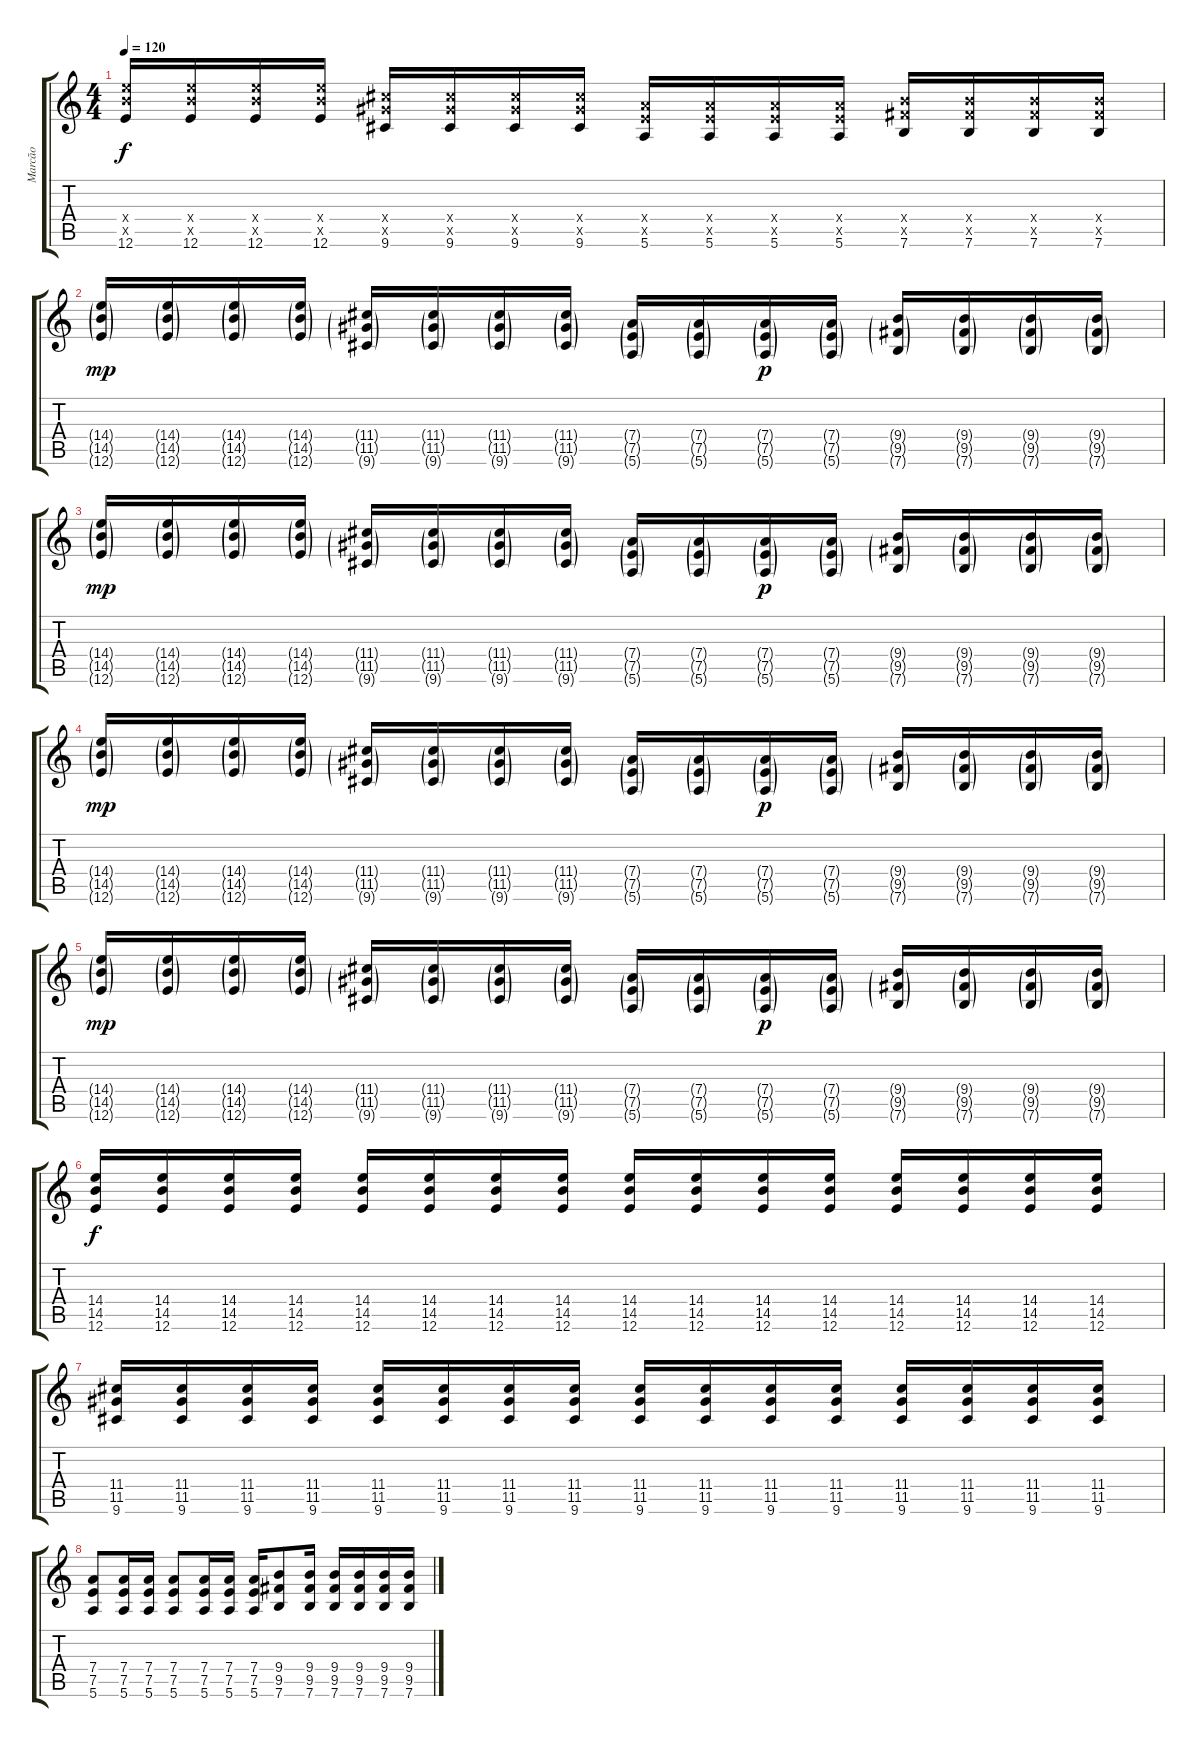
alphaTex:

\track ("Marcão" "Marcão") {instrument distortionguitar}
\staff {score tabs}
\tuning (E4 B3 G3 D3 A2 E2) {hide}
\ts (4 4)
\tempo 120
\clef g2
\ks c
(14.4{x} 14.5{x} 12.6).16{dy f} (14.4{x} 14.5{x} 12.6).16 (14.4{x} 14.5{x} 12.6).16 (14.4{x} 14.5{x} 12.6).16 (11.4{x} 11.5{x} 9.6).16 (11.4{x} 11.5{x} 9.6).16 (11.4{x} 11.5{x} 9.6).16 (11.4{x} 11.5{x} 9.6).16 (7.4{x} 7.5{x} 5.6).16 (7.4{x} 7.5{x} 5.6).16 (7.4{x} 7.5{x} 5.6).16 (7.4{x} 7.5{x} 5.6).16 (9.4{x} 9.5{x} 7.6).16 (9.4{x} 9.5{x} 7.6).16 (9.4{x} 9.5{x} 7.6).16 (9.4{x} 9.5{x} 7.6).16 |
(14.4{g} 14.5{g} 12.6{g}).16{dy mp} (14.4{g} 14.5{g} 12.6{g}).16 (14.4{g} 14.5{g} 12.6{g}).16 (14.4{g} 14.5{g} 12.6{g}).16 (11.4{g} 11.5{g} 9.6{g}).16 (11.4{g} 11.5{g} 9.6{g}).16 (11.4{g} 11.5{g} 9.6{g}).16 (11.4{g} 11.5{g} 9.6{g}).16 (7.4{g} 7.5{g} 5.6{g}).16 (7.4{g} 7.5{g} 5.6{g}).16 (7.4{g} 7.5{g} 5.6{g}).16{dy p} (7.4{g} 7.5{g} 5.6{g}).16 (9.4{g} 9.5{g} 7.6{g}).16 (9.4{g} 9.5{g} 7.6{g}).16 (9.4{g} 9.5{g} 7.6{g}).16 (9.4{g} 9.5{g} 7.6{g}).16 |
(14.4{g} 14.5{g} 12.6{g}).16{dy mp} (14.4{g} 14.5{g} 12.6{g}).16 (14.4{g} 14.5{g} 12.6{g}).16 (14.4{g} 14.5{g} 12.6{g}).16 (11.4{g} 11.5{g} 9.6{g}).16 (11.4{g} 11.5{g} 9.6{g}).16 (11.4{g} 11.5{g} 9.6{g}).16 (11.4{g} 11.5{g} 9.6{g}).16 (7.4{g} 7.5{g} 5.6{g}).16 (7.4{g} 7.5{g} 5.6{g}).16 (7.4{g} 7.5{g} 5.6{g}).16{dy p} (7.4{g} 7.5{g} 5.6{g}).16 (9.4{g} 9.5{g} 7.6{g}).16 (9.4{g} 9.5{g} 7.6{g}).16 (9.4{g} 9.5{g} 7.6{g}).16 (9.4{g} 9.5{g} 7.6{g}).16 |
(14.4{g} 14.5{g} 12.6{g}).16{dy mp} (14.4{g} 14.5{g} 12.6{g}).16 (14.4{g} 14.5{g} 12.6{g}).16 (14.4{g} 14.5{g} 12.6{g}).16 (11.4{g} 11.5{g} 9.6{g}).16 (11.4{g} 11.5{g} 9.6{g}).16 (11.4{g} 11.5{g} 9.6{g}).16 (11.4{g} 11.5{g} 9.6{g}).16 (7.4{g} 7.5{g} 5.6{g}).16 (7.4{g} 7.5{g} 5.6{g}).16 (7.4{g} 7.5{g} 5.6{g}).16{dy p} (7.4{g} 7.5{g} 5.6{g}).16 (9.4{g} 9.5{g} 7.6{g}).16 (9.4{g} 9.5{g} 7.6{g}).16 (9.4{g} 9.5{g} 7.6{g}).16 (9.4{g} 9.5{g} 7.6{g}).16 |
(14.4{g} 14.5{g} 12.6{g}).16{dy mp} (14.4{g} 14.5{g} 12.6{g}).16 (14.4{g} 14.5{g} 12.6{g}).16 (14.4{g} 14.5{g} 12.6{g}).16 (11.4{g} 11.5{g} 9.6{g}).16 (11.4{g} 11.5{g} 9.6{g}).16 (11.4{g} 11.5{g} 9.6{g}).16 (11.4{g} 11.5{g} 9.6{g}).16 (7.4{g} 7.5{g} 5.6{g}).16 (7.4{g} 7.5{g} 5.6{g}).16 (7.4{g} 7.5{g} 5.6{g}).16{dy p} (7.4{g} 7.5{g} 5.6{g}).16 (9.4{g} 9.5{g} 7.6{g}).16 (9.4{g} 9.5{g} 7.6{g}).16 (9.4{g} 9.5{g} 7.6{g}).16 (9.4{g} 9.5{g} 7.6{g}).16 |
(14.4 14.5 12.6).16{dy f} (14.4 14.5 12.6).16 (14.4 14.5 12.6).16 (14.4 14.5 12.6).16 (14.4 14.5 12.6).16 (14.4 14.5 12.6).16 (14.4 14.5 12.6).16 (14.4 14.5 12.6).16 (14.4 14.5 12.6).16 (14.4 14.5 12.6).16 (14.4 14.5 12.6).16 (14.4 14.5 12.6).16 (14.4 14.5 12.6).16 (14.4 14.5 12.6).16 (14.4 14.5 12.6).16 (14.4 14.5 12.6).16 |
(11.4 11.5 9.6).16 (11.4 11.5 9.6).16 (11.4 11.5 9.6).16 (11.4 11.5 9.6).16 (11.4 11.5 9.6).16 (11.4 11.5 9.6).16 (11.4 11.5 9.6).16 (11.4 11.5 9.6).16 (11.4 11.5 9.6).16 (11.4 11.5 9.6).16 (11.4 11.5 9.6).16 (11.4 11.5 9.6).16 (11.4 11.5 9.6).16 (11.4 11.5 9.6).16 (11.4 11.5 9.6).16 (11.4 11.5 9.6).16 |
(7.4 7.5 5.6).8 (7.4 7.5 5.6).16 (7.4 7.5 5.6).16 (7.4 7.5 5.6).8 (7.4 7.5 5.6).16 (7.4 7.5 5.6).16 (7.4 7.5 5.6).16 (9.4 9.5 7.6).8 (9.4 9.5 7.6).16 (9.4 9.5 7.6).16 (9.4 9.5 7.6).16 (9.4 9.5 7.6).16 (9.4 9.5 7.6).16
